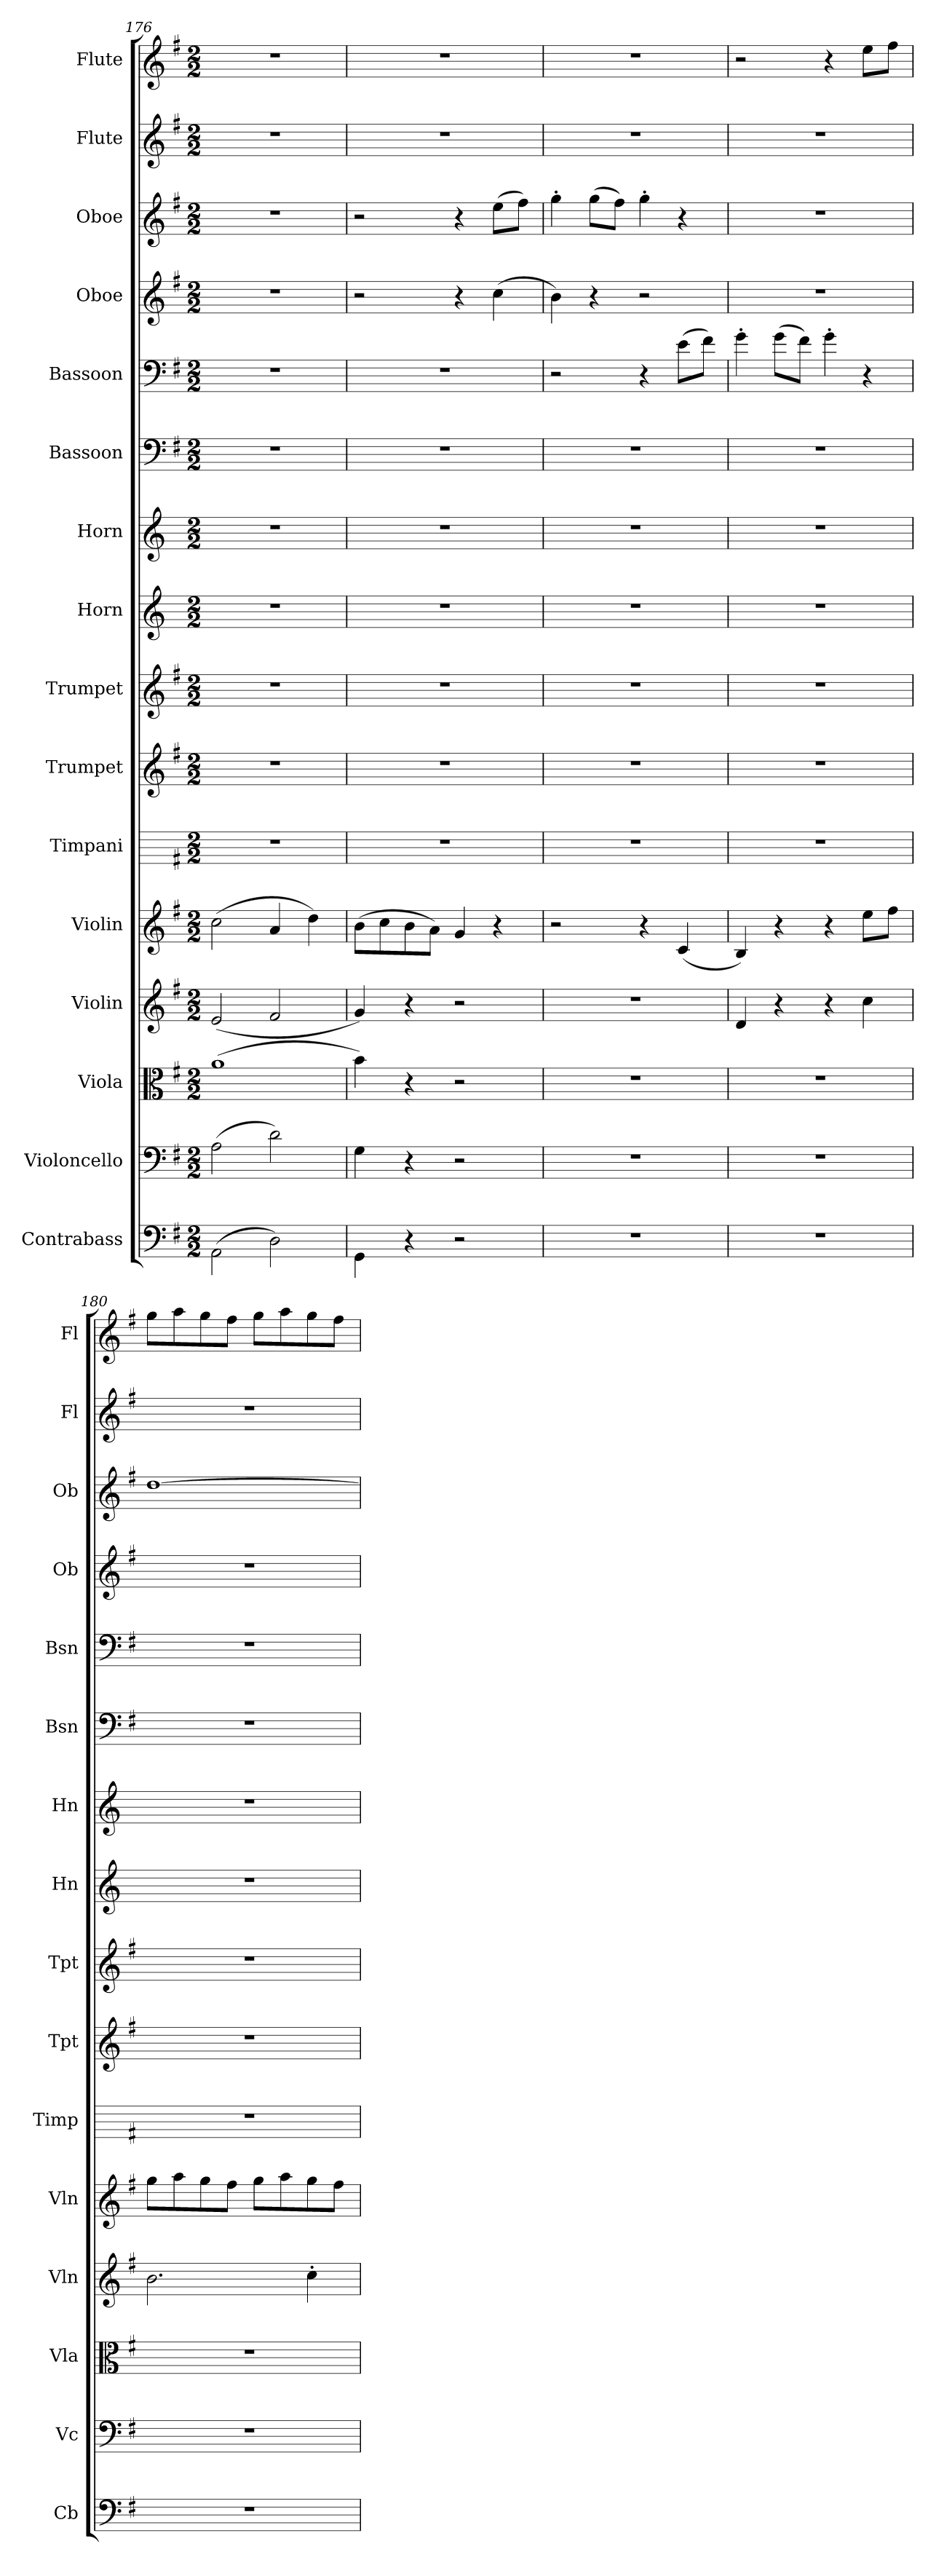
**kern	**kern	**kern	**kern	**kern	**kern	**kern	**kern	**kern	**kern	**kern	**kern	**kern	**kern	**kern	**kern
*part16	*part15	*part14	*part13	*part12	*part11	*part10	*part9	*part8	*part7	*part6	*part5	*part4	*part3	*part2	*part1
*staff16	*staff15	*staff14	*staff13	*staff12	*staff11	*staff10	*staff9	*staff8	*staff7	*staff6	*staff5	*staff4	*staff3	*staff2	*staff1
*I"Contrabass	*I"Violoncello	*I"Viola	*I"Violin	*I"Violin	*I"Timpani	*I"Trumpet	*I"Trumpet	*I"Horn	*I"Horn	*I"Bassoon	*I"Bassoon	*I"Oboe	*I"Oboe	*I"Flute	*I"Flute
*I'Cb	*I'Vc	*I'Vla	*I'Vln	*I'Vln	*I'Timp	*I'Tpt	*I'Tpt	*I'Hn	*I'Hn	*I'Bsn	*I'Bsn	*I'Ob	*I'Ob	*I'Fl	*I'Fl
*clefF4	*clefF4	*clefC3	*clefG2	*clefG2	*	*clefG2	*clefG2	*clefG2	*clefG2	*clefF4	*clefF4	*clefG2	*clefG2	*clefG2	*clefG2
*k[f#]	*k[f#]	*k[f#]	*k[f#]	*k[f#]	*k[f#]	*k[f#]	*k[f#]	*k[]	*k[]	*k[f#]	*k[f#]	*k[f#]	*k[f#]	*k[f#]	*k[f#]
*M2/2	*M2/2	*M2/2	*M2/2	*M2/2	*M2/2	*M2/2	*M2/2	*M2/2	*M2/2	*M2/2	*M2/2	*M2/2	*M2/2	*M2/2	*M2/2
=176	=176	=176	=176	=176	=176	=176	=176	=176	=176	=176	=176	=176	=176	=176	=176
(2AA\	(2A\	(1a\	(2e/	(2cc\	1r	1r	1r	1r	1r	1r	1r	1r	1r	1r	1r
2D\)	2d\)	.	2f#/	4a/	.	.	.	.	.	.	.	.	.	.	.
.	.	.	.	4dd\)	.	.	.	.	.	.	.	.	.	.	.
=177	=177	=177	=177	=177	=177	=177	=177	=177	=177	=177	=177	=177	=177	=177	=177
4GG\	4G\	4b\)	4g/)	(8b\L	1r	1r	1r	1r	1r	1r	1r	2r	2r	1r	1r
.	.	.	.	8cc\	.	.	.	.	.	.	.	.	.	.	.
4r	4r	4r	4r	8b\	.	.	.	.	.	.	.	.	.	.	.
.	.	.	.	8a\J)	.	.	.	.	.	.	.	.	.	.	.
2r	2r	2r	2r	4g/	.	.	.	.	.	.	.	4r	4r	.	.
.	.	.	.	4r	.	.	.	.	.	.	.	(4cc\	(8ee\L	.	.
.	.	.	.	.	.	.	.	.	.	.	.	.	8ff#\J)	.	.
=178	=178	=178	=178	=178	=178	=178	=178	=178	=178	=178	=178	=178	=178	=178	=178
1r	1r	1r	1r	2r	1r	1r	1r	1r	1r	1r	2r	4b\)	4gg'\	1r	1r
.	.	.	.	.	.	.	.	.	.	.	.	4r	(8gg\L	.	.
.	.	.	.	.	.	.	.	.	.	.	.	.	8ff#\J)	.	.
.	.	.	.	4r	.	.	.	.	.	.	4r	2r	4gg'\	.	.
.	.	.	.	(4c/	.	.	.	.	.	.	(8e\L	.	4r	.	.
.	.	.	.	.	.	.	.	.	.	.	8f#\J)	.	.	.	.
=179	=179	=179	=179	=179	=179	=179	=179	=179	=179	=179	=179	=179	=179	=179	=179
1r	1r	1r	4d/	4B/)	1r	1r	1r	1r	1r	1r	4g'\	1r	1r	1r	2r
.	.	.	4r	4r	.	.	.	.	.	.	(8g\L	.	.	.	.
.	.	.	.	.	.	.	.	.	.	.	8f#\J)	.	.	.	.
.	.	.	4r	4r	.	.	.	.	.	.	4g'\	.	.	.	4r
.	.	.	4cc\	8ee\L	.	.	.	.	.	.	4r	.	.	.	8ee\L
.	.	.	.	8ff#\J	.	.	.	.	.	.	.	.	.	.	8ff#\J
=180	=180	=180	=180	=180	=180	=180	=180	=180	=180	=180	=180	=180	=180	=180	=180
1r	1r	1r	2.b\	8gg\L	1r	1r	1r	1r	1r	1r	1r	1r	[1dd\	1r	8gg\L
.	.	.	.	8aa\	.	.	.	.	.	.	.	.	.	.	8aa\
.	.	.	.	8gg\	.	.	.	.	.	.	.	.	.	.	8gg\
.	.	.	.	8ff#\J	.	.	.	.	.	.	.	.	.	.	8ff#\J
.	.	.	.	8gg\L	.	.	.	.	.	.	.	.	.	.	8gg\L
.	.	.	.	8aa\	.	.	.	.	.	.	.	.	.	.	8aa\
.	.	.	4cc'\	8gg\	.	.	.	.	.	.	.	.	.	.	8gg\
.	.	.	.	8ff#\J	.	.	.	.	.	.	.	.	.	.	8ff#\J
=	=	=	=	=	=	=	=	=	=	=	=	=	=	=	=
*-	*-	*-	*-	*-	*-	*-	*-	*-	*-	*-	*-	*-	*-	*-	*-
